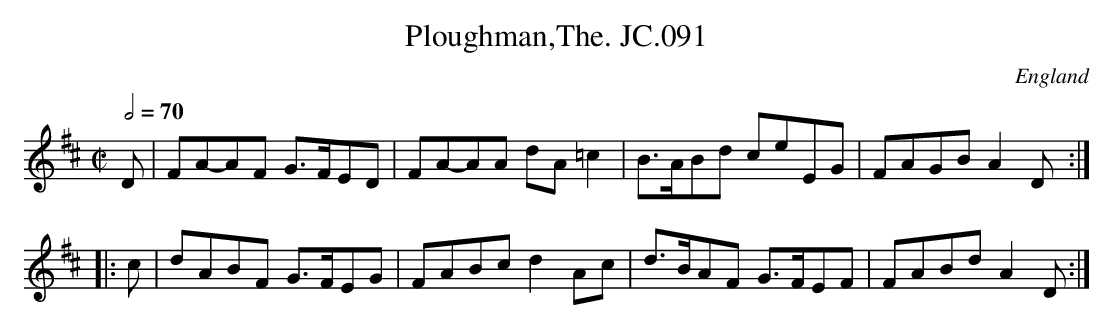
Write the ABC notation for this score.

X:1
T:Ploughman,The. JC.091
L:1/8
M:C|
O:England
Q:2/4=70
K:D
D|\
FA-AF G>FED|FA-AA dA=c2|B>ABd ceEG|FAGB A2D:|!
|:c|dABF G>FEG|FABc d2Ac|d>BAF G>FEF|FABd A2D:|
